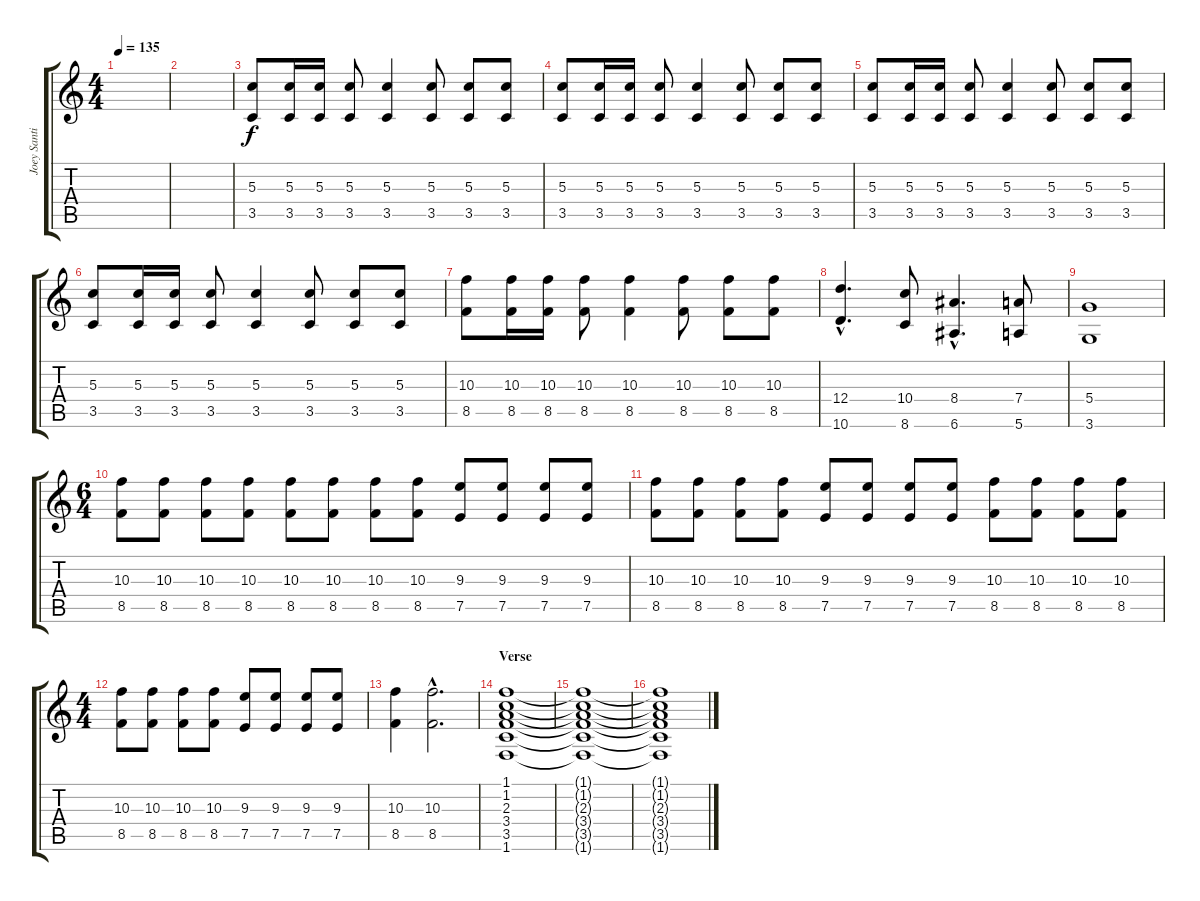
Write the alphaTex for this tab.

\track ("Joey Santiago" "Joey Santi") {instrument overdrivenguitar}
\staff {score tabs}
\tuning (E4 B3 G3 D3 A2 E2) {hide}
\ts (4 4)
\tempo 135
\clef g2
\ks c
|
|
(5.3 3.5).8 (5.3 3.5).16 (5.3 3.5).16 (5.3 3.5).8 (5.3 3.5).4 (5.3 3.5).8 (5.3 3.5).8 (5.3 3.5).8 |
(5.3 3.5).8 (5.3 3.5).16 (5.3 3.5).16 (5.3 3.5).8 (5.3 3.5).4 (5.3 3.5).8 (5.3 3.5).8 (5.3 3.5).8 |
(5.3 3.5).8 (5.3 3.5).16 (5.3 3.5).16 (5.3 3.5).8 (5.3 3.5).4 (5.3 3.5).8 (5.3 3.5).8 (5.3 3.5).8 |
(5.3 3.5).8 (5.3 3.5).16 (5.3 3.5).16 (5.3 3.5).8 (5.3 3.5).4 (5.3 3.5).8 (5.3 3.5).8 (5.3 3.5).8 |
(10.3 8.5).8 (10.3 8.5).16 (10.3 8.5).16 (10.3 8.5).8 (10.3 8.5).4 (10.3 8.5).8 (10.3 8.5).8 (10.3 8.5).8 |
(12.4{hac} 10.6{hac}).4{d} (10.4 8.6).8 (8.4{hac} 6.6{hac}).4{d} (7.4 5.6).8 |
(5.4 3.6).1 |
\ts (6 4)
(10.3 8.5).8 (10.3 8.5).8 (10.3 8.5).8 (10.3 8.5).8 (10.3 8.5).8 (10.3 8.5).8 (10.3 8.5).8 (10.3 8.5).8 (9.3 7.5).8 (9.3 7.5).8 (9.3 7.5).8 (9.3 7.5).8 |
(10.3 8.5).8 (10.3 8.5).8 (10.3 8.5).8 (10.3 8.5).8 (9.3 7.5).8 (9.3 7.5).8 (9.3 7.5).8 (9.3 7.5).8 (10.3 8.5).8 (10.3 8.5).8 (10.3 8.5).8 (10.3 8.5).8 |
\ts (4 4)
(10.3 8.5).8 (10.3 8.5).8 (10.3 8.5).8 (10.3 8.5).8 (9.3 7.5).8 (9.3 7.5).8 (9.3 7.5).8 (9.3 7.5).8 |
(10.3 8.5).4 (10.3{hac} 8.5{hac}).2{d} |
\section ("" "Verse")
(1.1 1.2 2.3 3.4 3.5 1.6).1{volume 0} |
(1.1{t} 1.2{t} 2.3{t} 3.4{t} 3.5{t} 1.6{t}).1 |
(1.1{t} 1.2{t} 2.3{t} 3.4{t} 3.5{t} 1.6{t}).1
